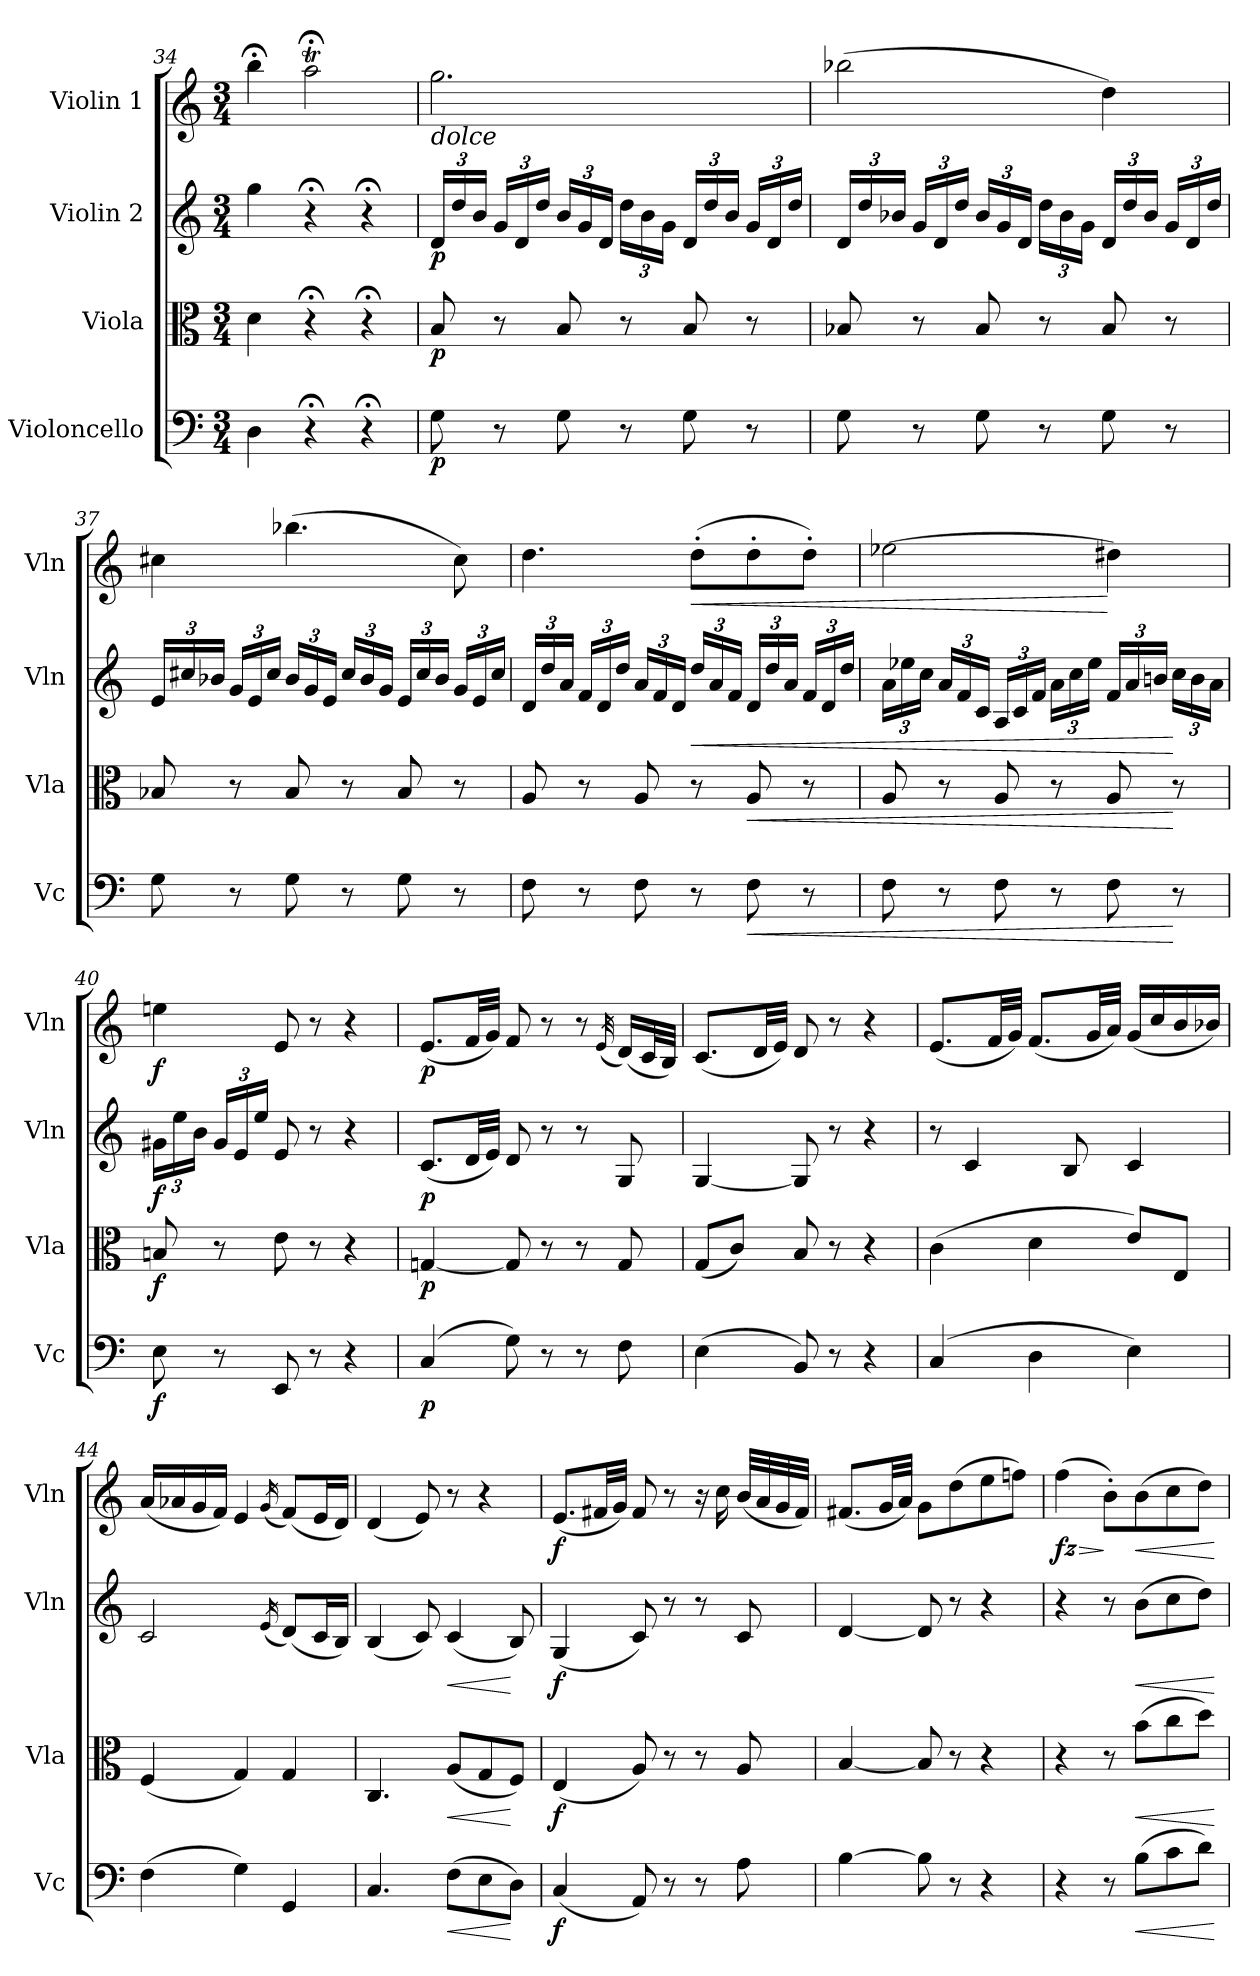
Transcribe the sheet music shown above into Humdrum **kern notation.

**kern	**dynam	**kern	**dynam	**kern	**dynam	**kern	**dynam
*part4	*part4	*part3	*part3	*part2	*part2	*part1	*part1
*staff4	*staff4	*staff3	*staff3	*staff2	*staff2	*staff1	*staff1
*I"Violoncello	*	*I"Viola	*	*I"Violin 2	*	*I"Violin 1	*
*I'Vc	*	*I'Vla	*	*I'Vln	*	*I'Vln	*
*clefF4	*	*clefC3	*	*clefG2	*	*clefG2	*
*k[]	*	*k[]	*	*k[]	*	*k[]	*
*M3/4	*	*M3/4	*	*M3/4	*	*M3/4	*
=34	=34	=34	=34	=34	=34	=34	=34
4D\	.	4d\	.	4gg\	.	4bb;<\	.
4r;<	.	4r;<	.	4r;<	.	2aa;<T\	.
4r;<	.	4r;<	.	4r;<	.	.	.
!!LO:LB:g=z
=35	=35	=35	=35	=35	=35	=35	=35
*	*	*	*	*Xbrackettup	*	*	*
!	!	!	!	!	!	!LO:TX:b:i:t=dolce	!
!	!LO:DY:b	!	!LO:DY:b	!	!LO:DY:b	!	!
8G\	p	8B/	p	24d/LL	p	2.gg\	.
.	.	.	.	24dd/	.	.	.
.	.	.	.	24b/JJ	.	.	.
8r	.	8r	.	24g/LL	.	.	.
.	.	.	.	24d/	.	.	.
.	.	.	.	24dd/JJ	.	.	.
8G\	.	8B/	.	24b/LL	.	.	.
.	.	.	.	24g/	.	.	.
.	.	.	.	24d/JJ	.	.	.
8r	.	8r	.	24dd\LL	.	.	.
.	.	.	.	24b\	.	.	.
.	.	.	.	24g\JJ	.	.	.
8G\	.	8B/	.	24d/LL	.	.	.
.	.	.	.	24dd/	.	.	.
.	.	.	.	24b/JJ	.	.	.
8r	.	8r	.	24g/LL	.	.	.
.	.	.	.	24d/	.	.	.
.	.	.	.	24dd/JJ	.	.	.
=36	=36	=36	=36	=36	=36	=36	=36
8G\	.	8B-X/	.	24d/LL	.	(2bb-X\	.
.	.	.	.	24dd/	.	.	.
.	.	.	.	24b-X/JJ	.	.	.
8r	.	8r	.	24g/LL	.	.	.
.	.	.	.	24d/	.	.	.
.	.	.	.	24dd/JJ	.	.	.
8G\	.	8B-/	.	24b-/LL	.	.	.
.	.	.	.	24g/	.	.	.
.	.	.	.	24d/JJ	.	.	.
8r	.	8r	.	24dd\LL	.	.	.
.	.	.	.	24b-\	.	.	.
.	.	.	.	24g\JJ	.	.	.
8G\	.	8B-/	.	24d/LL	.	4dd\)	.
.	.	.	.	24dd/	.	.	.
.	.	.	.	24b-/JJ	.	.	.
8r	.	8r	.	24g/LL	.	.	.
.	.	.	.	24d/	.	.	.
.	.	.	.	24dd/JJ	.	.	.
!!LO:LB:g=z
=37	=37	=37	=37	=37	=37	=37	=37
8G\	.	8B-X/	.	24e/LL	.	4cc#X\	.
.	.	.	.	24cc#X/	.	.	.
.	.	.	.	24b-X/JJ	.	.	.
8r	.	8r	.	24g/LL	.	.	.
.	.	.	.	24e/	.	.	.
.	.	.	.	24cc#/JJ	.	.	.
8G\	.	8B-/	.	24b-/LL	.	(4.bb-X\	.
.	.	.	.	24g/	.	.	.
.	.	.	.	24e/JJ	.	.	.
8r	.	8r	.	24cc#/LL	.	.	.
.	.	.	.	24b-/	.	.	.
.	.	.	.	24g/JJ	.	.	.
8G\	.	8B-/	.	24e/LL	.	.	.
.	.	.	.	24cc#/	.	.	.
.	.	.	.	24b-/JJ	.	.	.
8r	.	8r	.	24g/LL	.	8cc#\)	.
.	.	.	.	24e/	.	.	.
.	.	.	.	24cc#/JJ	.	.	.
!!LO:LB:g=z
=38	=38	=38	=38	=38	=38	=38	=38
8F\	.	8A/	.	24d/LL	.	4.dd\	.
.	.	.	.	24dd/	.	.	.
.	.	.	.	24a/JJ	.	.	.
8r	.	8r	.	24f/LL	.	.	.
.	.	.	.	24d/	.	.	.
.	.	.	.	24dd/JJ	.	.	.
8F\	.	8A/	.	24a/LL	.	.	.
.	.	.	.	24f/	.	.	.
.	.	.	.	24d/JJ	.	.	.
!	!	!	!	!	!LO:HP:b	!	!LO:HP:b
8r	.	8r	.	24dd/LL	<	(8dd'\L	<
.	.	.	.	24a/	.	.	.
.	.	.	.	24f/JJ	.	.	.
!	!LO:HP:b	!	!LO:HP:b	!	!	!	!
8F\	<	8A/	<	24d/LL	.	8dd'\	.
.	.	.	.	24dd/	.	.	.
.	.	.	.	24a/JJ	.	.	.
8r	.	8r	.	24f/LL	.	8dd'\J)	.
.	.	.	.	24d/	.	.	.
.	.	.	.	24dd/JJ	.	.	.
=39	=39	=39	=39	=39	=39	=39	=39
8F\	.	8A/	.	24a\LL	.	[2ee-X\	.
.	.	.	.	24ee-X\	.	.	.
.	.	.	.	24cc\JJ	.	.	.
8r	.	8r	.	24a/LL	.	.	.
.	.	.	.	24f/	.	.	.
.	.	.	.	24c/JJ	.	.	.
8F\	.	8A/	.	24A/LL	.	.	.
.	.	.	.	24c/	.	.	.
.	.	.	.	24f/JJ	.	.	.
8r	.	8r	.	24a\LL	.	.	.
.	.	.	.	24cc\	.	.	.
.	.	.	.	24ee-\JJ	.	.	.
8F\	.	8A/	.	24f/LL	.	4dd#X\]	[
.	.	.	.	24a/	.	.	.
.	.	.	.	24bn/JJ	.	.	.
8r	[	8r	[	24cc\LL	[	.	.
.	.	.	.	24b\	.	.	.
.	.	.	.	24a\JJ	.	.	.
!!LO:PB:g=z
=40	=40	=40	=40	=40	=40	=40	=40
!	!LO:DY:b	!	!LO:DY:b	!	!LO:DY:b	!	!LO:DY:b
8E\	f	8Bn/	f	24g#X\LL	f	4een\	f
.	.	.	.	24ee\	.	.	.
.	.	.	.	24b\JJ	.	.	.
8r	.	8r	.	24g#/LL	.	.	.
.	.	.	.	24e/	.	.	.
.	.	.	.	24ee/JJ	.	.	.
8EE/	.	8e\	.	8e/	.	8e/	.
8r	.	8r	.	8r	.	8r	.
4r	.	4r	.	4r	.	4r	.
!!LO:LB:g=z
=41	=41	=41	=41	=41	=41	=41	=41
!	!LO:DY:b	!	!LO:DY:b	!	!LO:DY:b	!	!LO:DY:b
(4C/	p	[4Gn/	p	(8.c/L	p	(8.e/L	p
.	.	.	.	32d/LL	.	32f/LL	.
.	.	.	.	32e/JJJ)	.	32g/JJJ)	.
8G\)	.	8G/]	.	8d/	.	8f/	.
8r	.	8r	.	8r	.	8r	.
8r	.	8r	.	8r	.	8r	.
.	.	.	.	.	.	(32qe/	.
8F\	.	8G/	.	8G/	.	(16d/LL)	.
.	.	.	.	.	.	32c/L	.
.	.	.	.	.	.	32B/JJJ)	.
=42	=42	=42	=42	=42	=42	=42	=42
(4E\	.	(8G/L	.	[4G/	.	(8.c/L	.
.	.	8c/J)	.	.	.	.	.
.	.	.	.	.	.	32d/LL	.
.	.	.	.	.	.	32e/JJJ)	.
8BB/)	.	8B/	.	8G/]	.	8d/	.
8r	.	8r	.	8r	.	8r	.
4r	.	4r	.	4r	.	4r	.
=43	=43	=43	=43	=43	=43	=43	=43
(4C/	.	(4c\	.	8r	.	(8.e/L	.
.	.	.	.	4c/	.	.	.
.	.	.	.	.	.	32f/LL	.
.	.	.	.	.	.	32g/JJJ)	.
4D\	.	4d\	.	.	.	(8.f/L	.
.	.	.	.	8B/	.	.	.
.	.	.	.	.	.	32g/LL	.
.	.	.	.	.	.	32a/JJJ)	.
4E\)	.	8e/L)	.	4c/	.	(16g/LL	.
.	.	.	.	.	.	16cc/	.
.	.	8E/J	.	.	.	16b/	.
.	.	.	.	.	.	16b-X/JJ)	.
=44	=44	=44	=44	=44	=44	=44	=44
(4F\	.	(4F/	.	2c/	.	(16a/LL	.
.	.	.	.	.	.	16a-X/	.
.	.	.	.	.	.	16g/	.
.	.	.	.	.	.	16f/JJ)	.
4G\)	.	4G/)	.	.	.	4e/	.
.	.	.	.	(16qe/	.	(16qg/	.
4GG/	.	4G/	.	(8d/L)	.	(8f/L)	.
.	.	.	.	16c/L	.	16e/L	.
.	.	.	.	16B/JJ)	.	16d/JJ)	.
!!LO:LB:g=z
=45	=45	=45	=45	=45	=45	=45	=45
4.C/	.	4.C/	.	(4B/	.	(4d/	.
.	.	.	.	8c/)	.	8e/)	.
!	!LO:HP:b	!	!LO:HP:b	!	!LO:HP:b	!	!
(8F\L	<	(8A/L	<	(4c/	<	8r	.
8E\	.	8G/	.	.	.	4r	.
8D\J)	[	8F/J)	[	8B/)	[	.	.
=46	=46	=46	=46	=46	=46	=46	=46
!	!LO:DY:b	!	!LO:DY:b	!	!LO:DY:b	!	!LO:DY:b
(4C/	f	(4E/	f	(4G/	f	(8.e/L	f
.	.	.	.	.	.	32f#X/LL	.
.	.	.	.	.	.	32g/JJJ)	.
8AA/)	.	8A/)	.	8c/)	.	8f#/	.
8r	.	8r	.	8r	.	8r	.
8r	.	8r	.	8r	.	16r	.
.	.	.	.	.	.	16cc\	.
8A\	.	8A/	.	8c/	.	(32b/LLL	.
.	.	.	.	.	.	32a/	.
.	.	.	.	.	.	32g/	.
.	.	.	.	.	.	32f#/JJJ)	.
=47	=47	=47	=47	=47	=47	=47	=47
[4B\	.	[4B/	.	[4d/	.	(8.f#X/L	.
.	.	.	.	.	.	32g/LL	.
.	.	.	.	.	.	32a/JJJ)	.
8B\]	.	8B/]	.	8d/]	.	8g\L	.
8r	.	8r	.	8r	.	(8dd\	.
4r	.	4r	.	4r	.	8ee\	.
.	.	.	.	.	.	8ffn\J)	.
=48	=48	=48	=48	=48	=48	=48	=48
!	!	!	!	!	!	!	!LO:HP:b
!	!	!	!	!	!	!	!LO:DY:n=1:b
4r	.	4r	.	4r	.	(4ff\	> fz
8r	.	8r	.	8r	.	8b'\L)	]
!	!LO:HP:b	!	!LO:HP:b	!	!LO:HP:b	!	!LO:HP:b
(8B\L	<	(8b\L	<	(8b\L	<	(8b\	<
8c\	.	8cc\	.	8cc\	.	8cc\	.
8d\J)	.	8dd\J)	.	8dd\J)	.	8dd\J)	.
.	[	.	[	.	[	.	[
=	=	=	=	=	=	=	=
*-	*-	*-	*-	*-	*-	*-	*-
